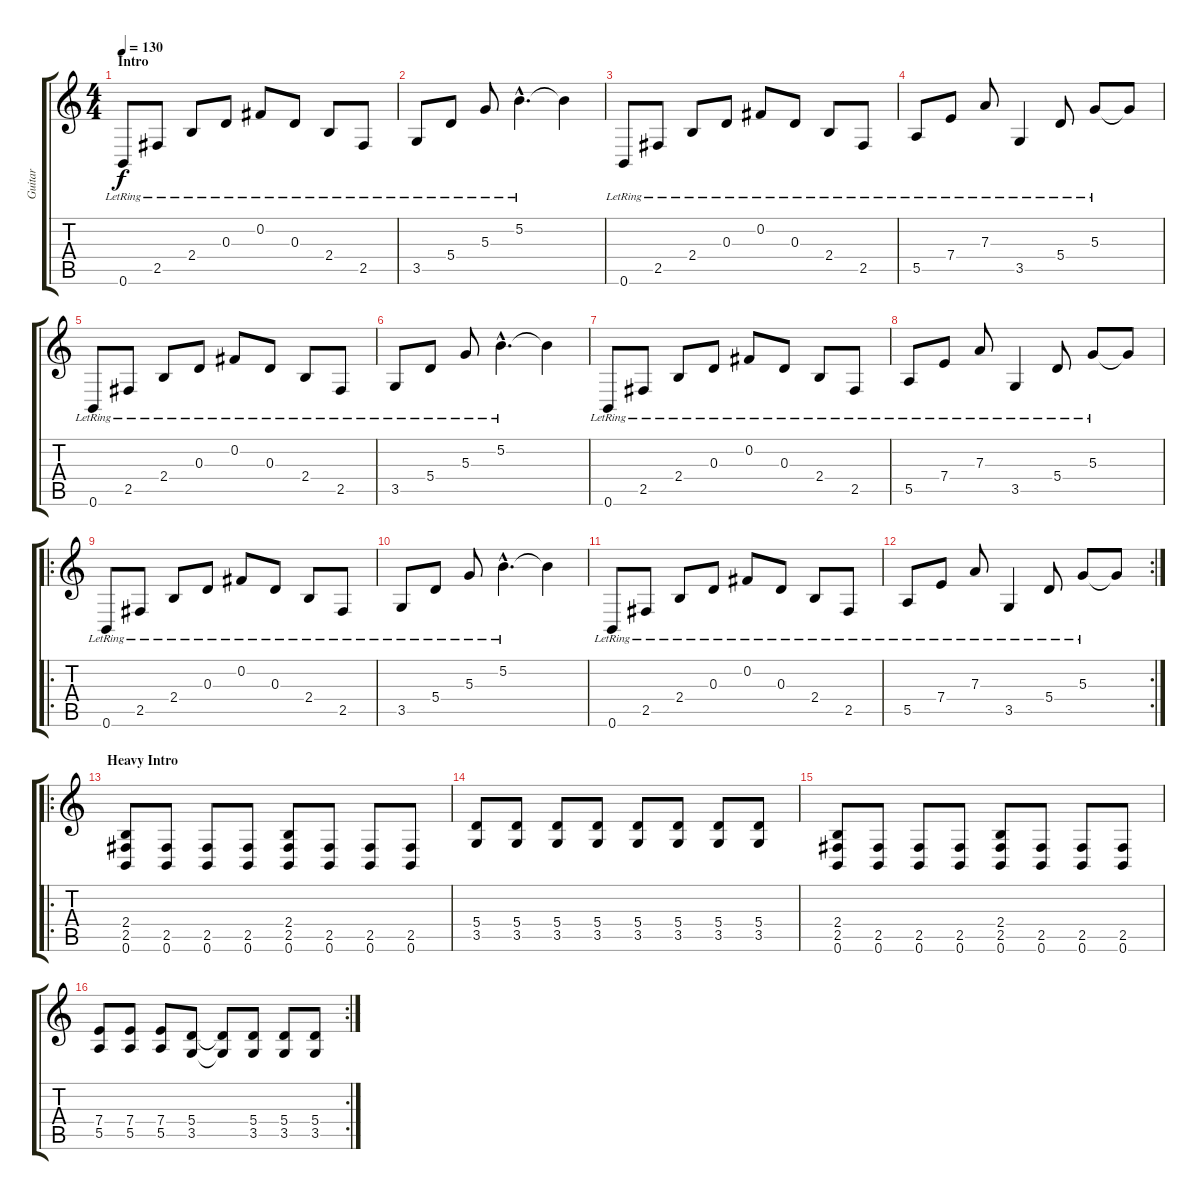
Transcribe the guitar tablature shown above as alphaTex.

\track ("Guitar" "Guitar") {instrument electricguitarclean}
\staff {score tabs}
\tuning (B3 Gb3 D3 A2 E2 B1) {hide}
\ts (4 4)
\section ("" "Intro")
\tempo 130
\clef g2
\ks c
0.6{lr}.8{dy f instrument electricguitarclean} 2.5{lr}.8 2.4{lr}.8 0.3{lr}.8 0.2{lr}.8 0.3{lr}.8 2.4{lr}.8 2.5{lr}.8 |
3.5{lr}.8 5.4{lr}.8 5.3{lr}.8 5.2{hac lr}.4{d} 5.2{t}.4 |
0.6{lr}.8 2.5{lr}.8 2.4{lr}.8 0.3{lr}.8 0.2{lr}.8 0.3{lr}.8 2.4{lr}.8 2.5{lr}.8 |
5.5{lr}.8 7.4{lr}.8 7.3{lr}.8 3.5{lr}.4 5.4{lr}.8 5.3{lr}.8 5.3{t}.8 |
0.6{lr}.8 2.5{lr}.8 2.4{lr}.8 0.3{lr}.8 0.2{lr}.8 0.3{lr}.8 2.4{lr}.8 2.5{lr}.8 |
3.5{lr}.8 5.4{lr}.8 5.3{lr}.8 5.2{hac lr}.4{d} 5.2{t}.4 |
0.6{lr}.8 2.5{lr}.8 2.4{lr}.8 0.3{lr}.8 0.2{lr}.8 0.3{lr}.8 2.4{lr}.8 2.5{lr}.8 |
5.5{lr}.8 7.4{lr}.8 7.3{lr}.8 3.5{lr}.4 5.4{lr}.8 5.3{lr}.8 5.3{t}.8 |
\ro
0.6{lr}.8 2.5{lr}.8 2.4{lr}.8 0.3{lr}.8 0.2{lr}.8 0.3{lr}.8 2.4{lr}.8 2.5{lr}.8 |
3.5{lr}.8 5.4{lr}.8 5.3{lr}.8 5.2{hac lr}.4{d} 5.2{t}.4 |
0.6{lr}.8 2.5{lr}.8 2.4{lr}.8 0.3{lr}.8 0.2{lr}.8 0.3{lr}.8 2.4{lr}.8 2.5{lr}.8 |
\rc 2
5.5{lr}.8 7.4{lr}.8 7.3{lr}.8 3.5{lr}.4 5.4{lr}.8 5.3{lr}.8 5.3{t}.8 |
\ro
\section ("" "Heavy Intro")
(2.4 2.5 0.6).8{instrument distortionguitar} (2.5 0.6).8 (2.5 0.6).8 (2.5 0.6).8 (2.4 2.5 0.6).8 (2.5 0.6).8 (2.5 0.6).8 (2.5 0.6).8 |
(5.4 3.5).8 (5.4 3.5).8 (5.4 3.5).8 (5.4 3.5).8 (5.4 3.5).8 (5.4 3.5).8 (5.4 3.5).8 (5.4 3.5).8 |
(2.4 2.5 0.6).8{instrument distortionguitar} (2.5 0.6).8 (2.5 0.6).8 (2.5 0.6).8 (2.4 2.5 0.6).8 (2.5 0.6).8 (2.5 0.6).8 (2.5 0.6).8 |
\rc 2
(7.4 5.5).8 (7.4 5.5).8 (7.4 5.5).8 (5.4 3.5).8 (5.4{t} 3.5{t}).8 (5.4 3.5).8 (5.4 3.5).8 (5.4 3.5).8
